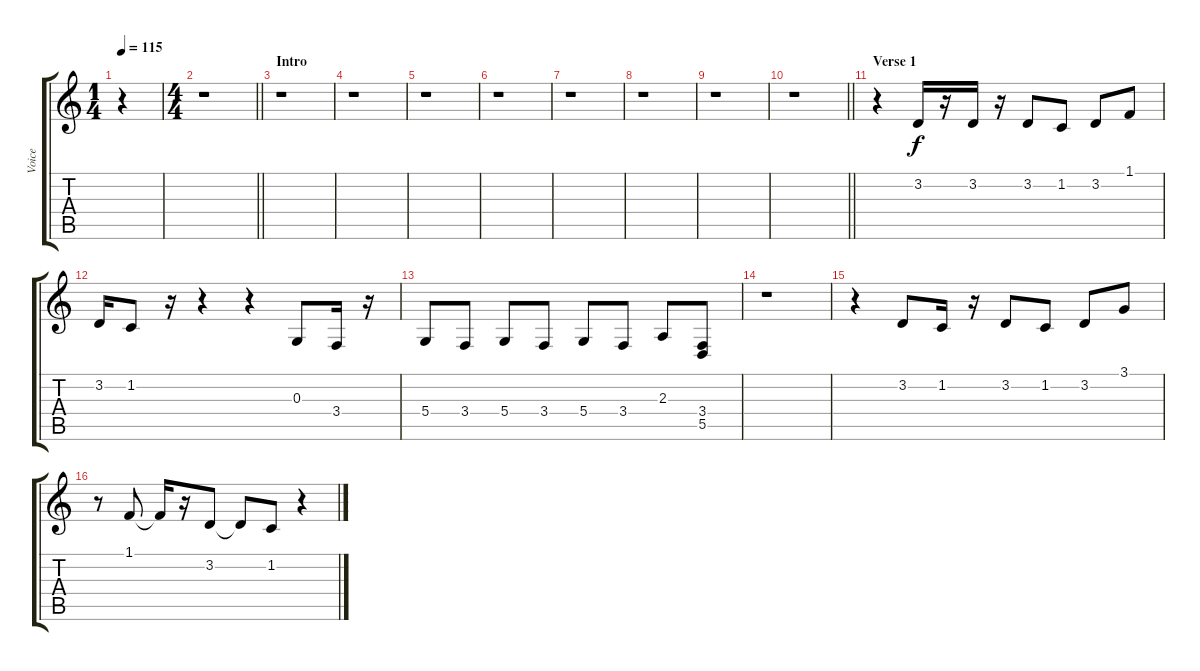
\track ("Voice" "Voice") {instrument altosax}
\staff {score tabs}
\tuning (E4 B3 G3 D3 A2 E2) {hide}
\ts (1 4)
\tempo 115
\clef g2
\ks c
r.4{dy f instrument altosax} |
\ts (4 4)
\barLineRight lightlight
r.1 |
\section ("" "Intro")
r.1 |
r.1 |
r.1 |
r.1 |
r.1 |
r.1 |
r.1 |
\barLineRight lightlight
r.1 |
\section ("" "Verse 1")
r.4 3.2.16 r.16 3.2.16 r.16 3.2.8 1.2.8 3.2.8 1.1.8 |
3.2.16 1.2.8 r.16 r.4 r.4 0.3.8 3.4.16 r.16 |
5.4.8 3.4.8 5.4.8 3.4.8 5.4.8 3.4.8 2.3.8 (3.4 5.5).8 |
r.1 |
r.4 3.2.8 1.2.16 r.16 3.2.8 1.2.8 3.2.8 3.1.8 |
r.8 1.1.8 1.1{t}.16 r.16 3.2.8 3.2{t}.8 1.2.8 r.4
